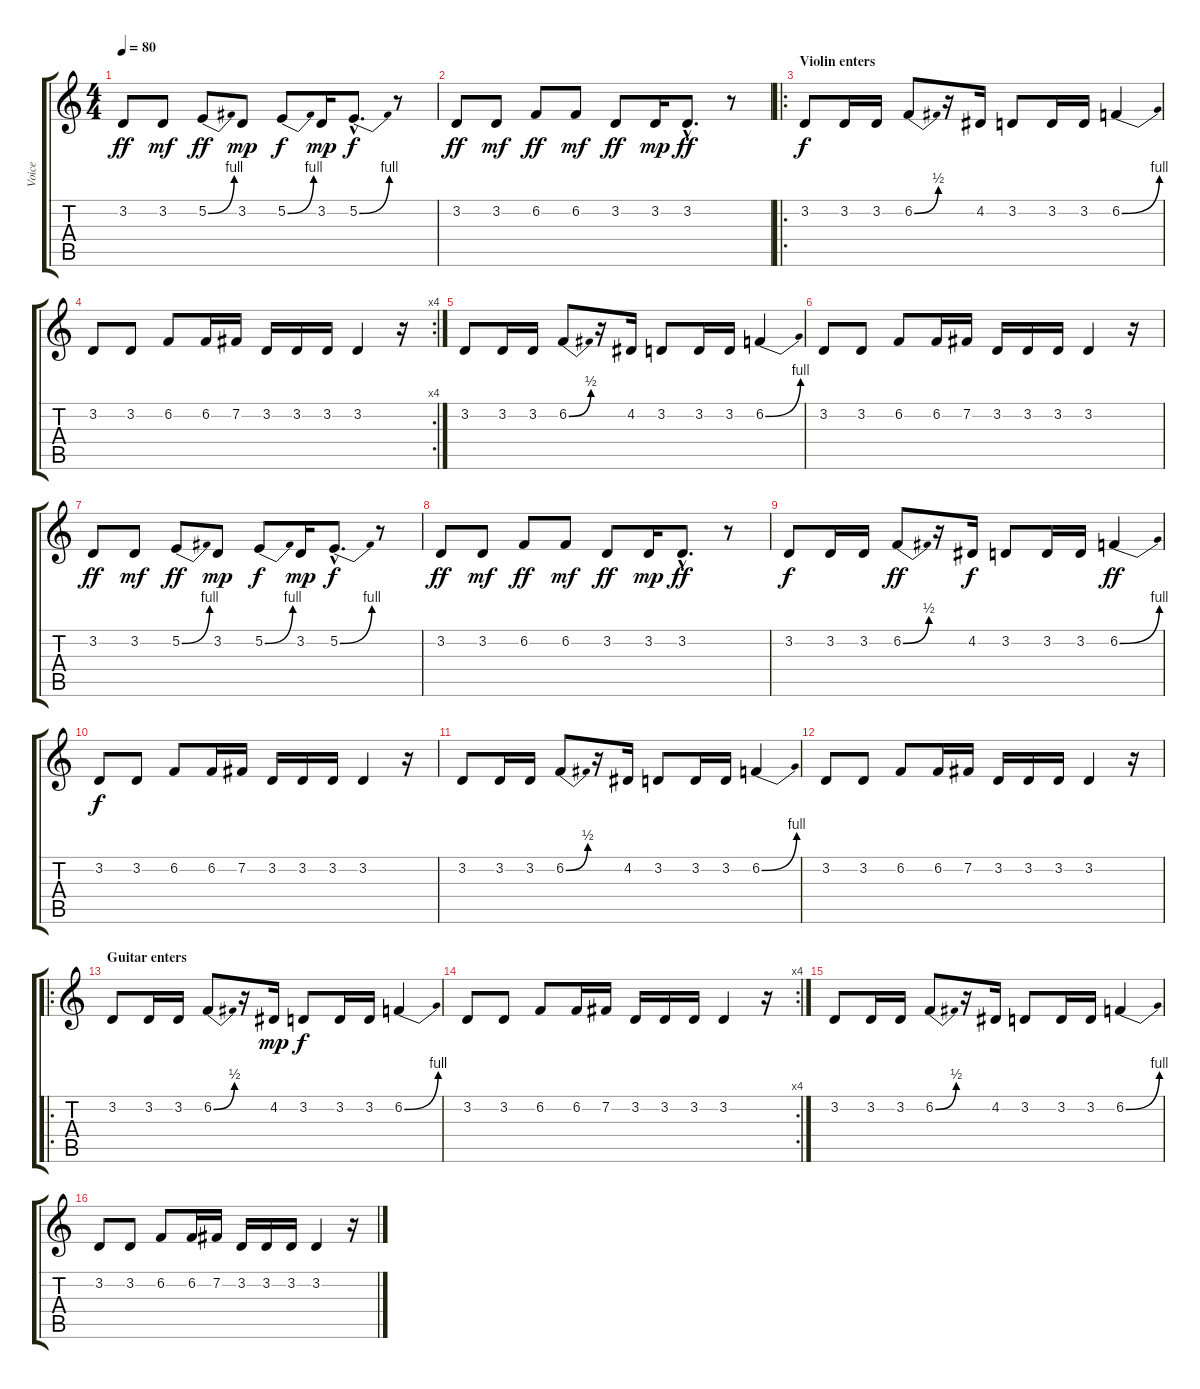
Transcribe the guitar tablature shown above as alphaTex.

\track ("Voice" "Voice") {instrument trumpet}
\staff {score tabs}
\tuning (E4 B3 G3 D3 A2 E2) {hide}
\ts (4 4)
\tempo 80
\clef g2
\ks c
3.2.8{dy ff} 3.2.8{dy mf} 5.2{be (bend 0 0 60 4)}.8{dy ff} 3.2.8{dy mp} 5.2{be (bend 0 0 60 4)}.8{dy f} 3.2.16{dy mp} 5.2{be (bend 0 0 60 4) hac}.8{d dy f} r.8 |
3.2.8{dy ff} 3.2.8{dy mf} 6.2.8{dy ff} 6.2.8{dy mf} 3.2.8{dy ff} 3.2.16{dy mp} 3.2{hac}.8{d dy ff} r.8 |
\ro
\section ("" "Violin enters")
3.2.8{dy f} 3.2.16 3.2.16 6.2{be (bend 0 0 60 2)}.8 r.16 4.2.16 3.2.8 3.2.16 3.2.16 6.2{be (bend 0 0 60 4)}.4 |
\rc 4
3.2.8 3.2.8 6.2.8 6.2.16 7.2.16 3.2.16 3.2.16 3.2.16 3.2.4 r.16 |
3.2.8 3.2.16 3.2.16 6.2{be (bend 0 0 60 2)}.8 r.16 4.2.16 3.2.8 3.2.16 3.2.16 6.2{be (bend 0 0 60 4)}.4 |
3.2.8 3.2.8 6.2.8 6.2.16 7.2.16 3.2.16 3.2.16 3.2.16 3.2.4 r.16 |
3.2.8{dy ff} 3.2.8{dy mf} 5.2{be (bend 0 0 60 4)}.8{dy ff} 3.2.8{dy mp} 5.2{be (bend 0 0 60 4)}.8{dy f} 3.2.16{dy mp} 5.2{be (bend 0 0 60 4) hac}.8{d dy f} r.8 |
3.2.8{dy ff} 3.2.8{dy mf} 6.2.8{dy ff} 6.2.8{dy mf} 3.2.8{dy ff} 3.2.16{dy mp} 3.2{hac}.8{d dy ff} r.8 |
3.2.8{dy f} 3.2.16 3.2.16 6.2{be (bend 0 0 60 2)}.8{dy ff} r.16 4.2.16{dy f} 3.2.8 3.2.16 3.2.16 6.2{be (bend 0 0 60 4)}.4{dy ff} |
3.2.8{dy f} 3.2.8 6.2.8 6.2.16 7.2.16 3.2.16 3.2.16 3.2.16 3.2.4 r.16 |
3.2.8 3.2.16 3.2.16 6.2{be (bend 0 0 60 2)}.8 r.16 4.2.16 3.2.8 3.2.16 3.2.16 6.2{be (bend 0 0 60 4)}.4 |
3.2.8 3.2.8 6.2.8 6.2.16 7.2.16 3.2.16 3.2.16 3.2.16 3.2.4 r.16 |
\ro
\section ("" "Guitar enters")
3.2.8 3.2.16 3.2.16 6.2{be (bend 0 0 60 2)}.8 r.16 4.2.16{dy mp} 3.2.8{dy f} 3.2.16 3.2.16 6.2{be (bend 0 0 60 4)}.4 |
\rc 4
3.2.8 3.2.8 6.2.8 6.2.16 7.2.16 3.2.16 3.2.16 3.2.16 3.2.4 r.16 |
3.2.8 3.2.16 3.2.16 6.2{be (bend 0 0 60 2)}.8 r.16 4.2.16 3.2.8 3.2.16 3.2.16 6.2{be (bend 0 0 60 4)}.4 |
3.2.8 3.2.8 6.2.8 6.2.16 7.2.16 3.2.16 3.2.16 3.2.16 3.2.4 r.16
